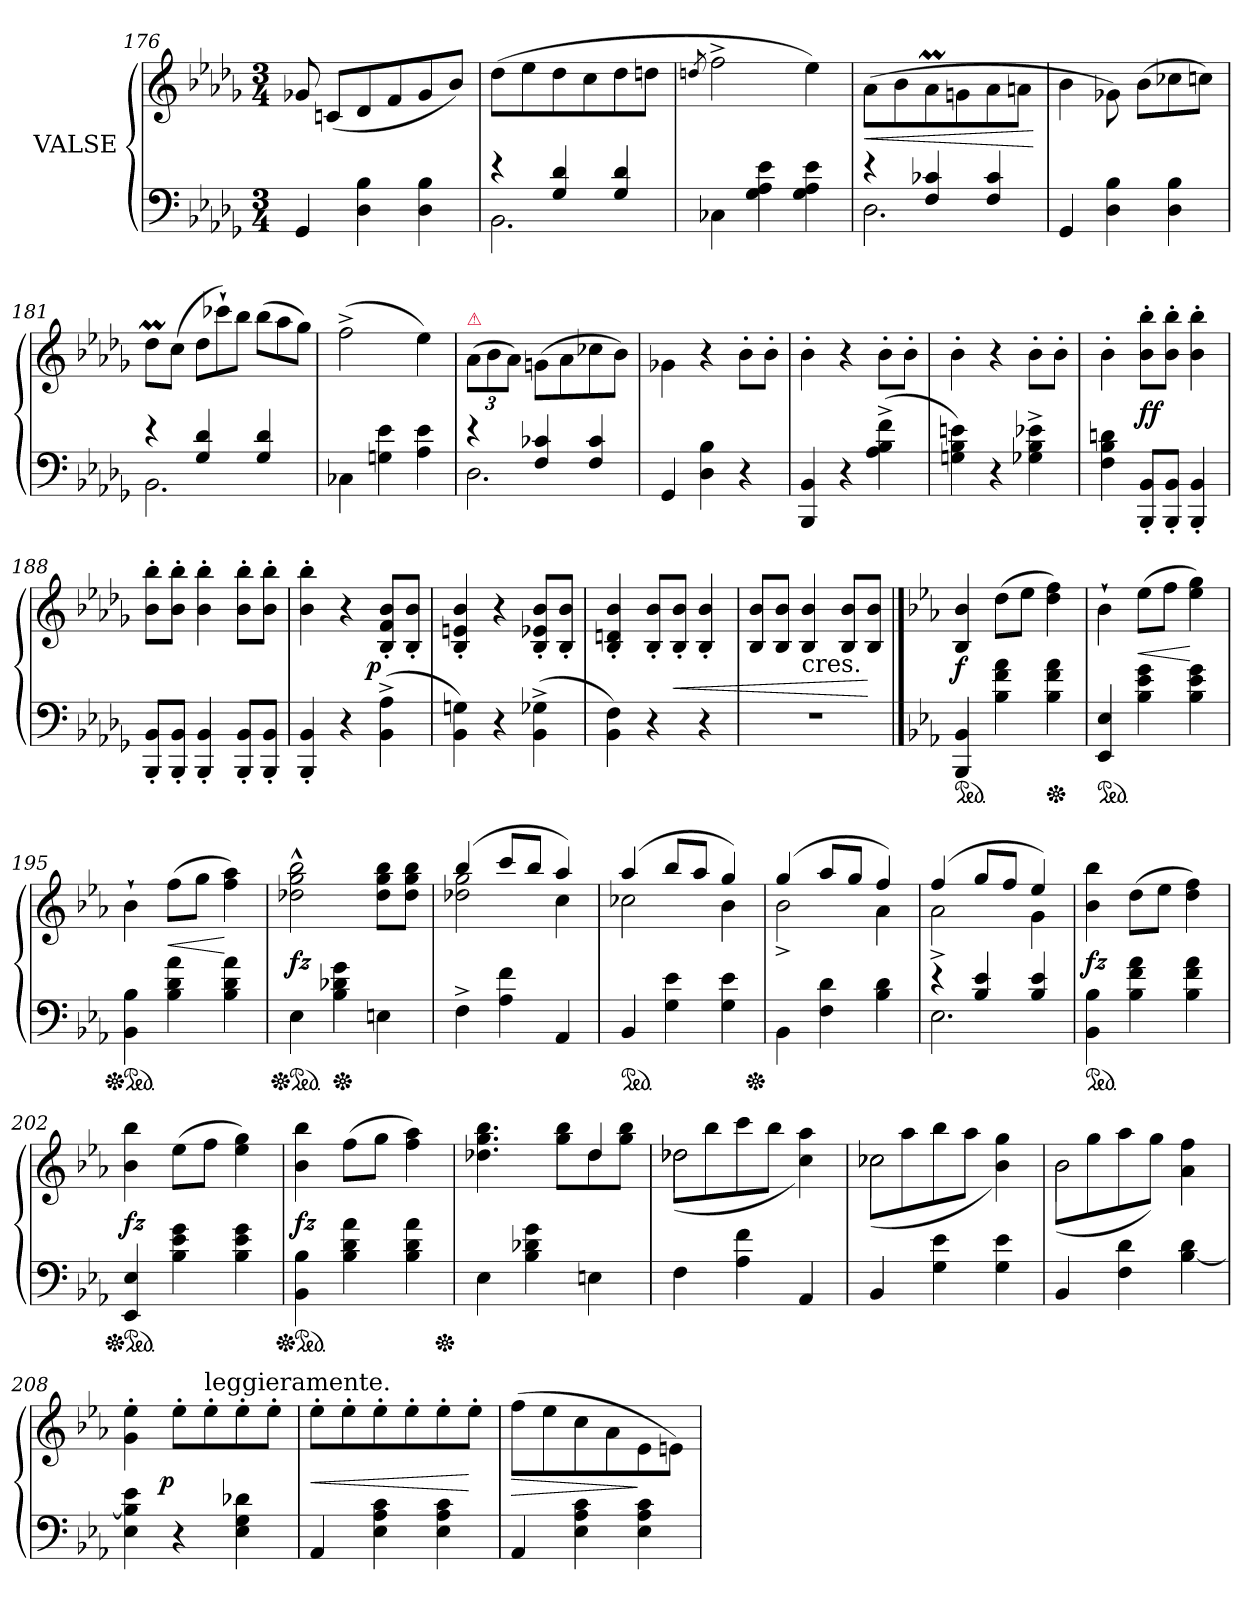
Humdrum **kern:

**kern	**kern	**dynam
*part1	*part1	*part1
*staff2	*staff1	*staff1/2
*I"VALSE	*	*
*clefF4	*clefG2	*
*k[b-e-a-d-g-]	*k[b-e-a-d-g-]	*
*M3/4	*M3/4	*
=176	=176	=176
4GG-	8g-X	.
.	(<8cnL	.
4D- 4B-	8d-	.
.	8f	.
4D- 4B-	8g-	.
.	8b-J)	.
=177	=177	=177
*^	*	*
4re	2.BB-	(8dd-L	.
.	.	8ee-	.
4G- 4d-	.	8dd-	.
.	.	8cc	.
4G- 4d-	.	8dd-	.
.	.	8ddnJ	.
*v	*v	*	*
=178	=178	=178
.	8qddn/	.
4C-X\	2ff^<	.
4G- 4A- 4e-	.	.
4G- 4A- 4e-	4ee-)	.
=179	=179	=179
*^	*	*
4re	2.D-	(8a-L	<
.	.	8b-	.
4F 4c-X	.	8a-M\	.
.	.	8gn	.
4F 4c-	.	8a-	.
.	.	8anJ	.
*v	*v	*	*
.	.	[
=180	=180	=180
4GG-	4b-	.
4D- 4B-	8g-X\)	.
.	(8b-L	.
4D- 4B-	8cc-X	.
.	8ccnJ)	.
=181	=181	=181
*^	*	*
4re	2.BB-	8dd-ML	.
.	.	(8ccJ	.
*	*	*Xtuplet	*
4G- 4d-	.	12dd-L	.
.	.	12ccc-X`)	.
.	.	12bb-J	.
4G- 4d-	.	(12bb-L	.
.	.	12aa-	.
.	.	12gg-J)	.
*v	*v	*	*
=182	=182	=182
4C-X\	(2ff^<	.
4Gn 4e-	.	.
4A- 4e-	4ee-)	.
=183	=183	=183
*^	*	*
*	*	*tuplet	*
!	!	!LO:TX:a:color=crimson:t=⚠	!
4re	2.D-	(12a-\L	.
.	.	12b-	.
.	.	12a-J)	.
4F 4c-X	.	(8gn\L	.
.	.	8a-	.
4F 4c-	.	8cc-X	.
.	.	8b-J)	.
*v	*v	*	*
=184	=184	=184
4GG-	4g-X\	.
4D- 4B-	4r	.
4r	8b-'L	.
.	8b-'J	.
=185	=185	=185
4BBB- 4BB-	4b-'	.
4r	4r	.
(4A-^< 4B-^< 4f^<	8b-'L	.
.	8b-'J	.
=186	=186	=186
4Gn 4B- 4en)	4b-'	.
4r	4r	.
4G-X^< 4B-^< 4e-X^<	8b-'L	.
.	8b-'J	.
=187	=187	=187
4F 4B- 4dn	4b-'	.
8BBB-' 8BB-'L	8b-' 8bb-'L	ff
8BBB-' 8BB-'J	8b-' 8bb-'J	.
4BBB-' 4BB-'	4b-' 4bb-'	.
=188	=188	=188
8BBB-' 8BB-'L	8b-' 8bb-'L	.
8BBB-' 8BB-'J	8b-' 8bb-'J	.
4BBB-' 4BB-'	4b-' 4bb-'	.
8BBB-' 8BB-'L	8b-' 8bb-'L	.
8BBB-' 8BB-'J	8b-' 8bb-'J	.
=189	=189	=189
4BBB-' 4BB-'	4b-' 4bb-'	.
4r	4r	.
!	!	!LO:DY:rj
(4BB-^< 4A-^<	8B-' 8f' 8b-'L	p
.	8B-' 8b-'J	.
=190	=190	=190
4BB- 4Gn)	4B-' 4en' 4b-'	.
4r	4r	.
(4BB-^< 4G-X^<	8B-' 8e-X' 8b-'L	.
.	8B-' 8b-'J	.
=191	=191	=191
4BB- 4F)	4B-' 4dn' 4b-'	.
4r	8B-' 8b-'L	.
.	8B-' 8b-'J	<
4r	4B-' 4b-'	.
=192	=192	=192
2.rF	8B- 8b-L	.
.	8B- 8b-J	.
!	!LO:TX:c:t=cres.	!
.	4B- 4b-	.
.	8B- 8b-L	.
.	8B- 8b-J	[
==193	==193	==193
*k[b-e-a-]	*k[b-e-a-]	*
*ped	*	*
4BBB- 4BB-	4B- 4b-	f
4B- 4f 4a-	(8ddL	.
.	8ee-J	.
*Xped	*	*
4B- 4f 4a-	4dd 4ff)	.
=194	=194	=194
*ped	*	*
4EE- 4E-	4b-`	.
4B- 4e- 4g	(8ee-L	<
.	8ffJ	.
4B- 4e- 4g	4ee- 4gg)	[
=195	=195	=195
*Xped	*	*
*ped	*	*
4BB- 4B-	4b-`	.
4B- 4d 4a-	(8ffL	<
.	8ggJ	.
4B- 4d 4a-	4ff 4aa-)	[
=196	=196	=196
*Xped	*	*
*ped	*	*
4E-	2dd-X^^ 2gg^^ 2bb-^^	fz
*Xped	*	*
4B- 4d-X 4g	.	.
4En	8dd- 8gg 8bb-L	.
.	8dd- 8gg 8bb-J	.
=197	=197	=197
*	*^	*
4F^>	(4bb-	2dd-X 2gg	.
4A- 4f	8cccL	.	.
.	8bb-J	.	.
4AA-	4aa-)	4cc	.
=198	=198	=198	=198
*ped	*	*	*
4BB-	(4aa-	2cc-X	.
4G 4e-	8bb-L	.	.
.	8aa-J	.	.
4G 4e-	4gg)	4b-	.
*Xped	*	*	*
=199	=199	=199	=199
4BB-\	(4gg	2b-^	.
4F 4d	8aa-L	.	.
.	8ggJ	.	.
4B- 4d	4ff)	4a-	.
=200	=200	=200	=200
*^	*	*	*
4re	2.E-	(4ff	2a-^	.
4B- 4e-	.	8ggL	.	.
.	.	8ffJ	.	.
4B- 4e-	.	4ee-)	4g	.
*v	*v	*	*	*
*	*v	*v	*
=201	=201	=201
*ped	*	*
4BB- 4B-	4b- 4bb-	fz
4B- 4f 4a-	(8ddL	.
.	8ee-J	.
4B- 4f 4a-	4dd 4ff)	.
=202	=202	=202
*Xped	*	*
*ped	*	*
4EE- 4E-	4b- 4bb-	fz
4B- 4e- 4g	(8ee-L	.
.	8ffJ	.
4B- 4e- 4g	4ee- 4gg)	.
=203	=203	=203
*Xped	*	*
*ped	*	*
4BB- 4B-	4b- 4bb-	fz
4B- 4d 4a-	(8ffL	.
.	8ggJ	.
4B- 4d 4a-	4ff 4aa-)	.
*Xped	*	*
=204	=204	=204
*	*^	*
4E-	2rbbbyy	4.dd-X 4.gg 4.bb-	.
4B- 4d-X 4g	.	.	.
.	.	8gg 8bb-L	.
4En	4dd-	8dd-	.
.	.	8gg 8bb-J	.
=205	=205	=205	=205
!	!	!LO:N:vis=2	!
4F	2dd-X\	(>8dd-X	.
.	.	8bb-	.
4A- 4f	.	8ccc	.
.	.	8bb-J	.
4AA-	4rbbbyy	4cc 4aa-)	.
=206	=206	=206	=206
!	!	!LO:N:vis=2	!
4BB-	2cc-X\	(>8cc-X	.
.	.	8aa-	.
4G 4e-	.	8bb-	.
.	.	8aa-J	.
4G 4e-	4rgggyy	4b- 4gg)	.
=207	=207	=207	=207
!	!	!LO:N:vis=2	!
4BB-	2b-\	(>8b-	.
.	.	8gg	.
4F 4d	.	8aa-	.
.	.	8ggJ)	.
[4B- 4d	4rgggyy	4a- 4ff	.
*	*v	*v	*
=208	=208	=208
4E- 4B-] 4e-	4g' 4ee-'	.
!	!	!LO:DY:rj
4r	8ee-'L	p
!	!LO:TX:a:t=leggieramente.	!
.	8ee-'	.
4E- 4G 4d-X	8ee-'	.
.	8ee-'J	.
=209	=209	=209
4AA-	8ee-'L	<
.	8ee-'	.
4E- 4A- 4c	8ee-'	.
.	8ee-'	.
4E- 4A- 4c	8ee-'	.
.	8ee-'J	[
=210	=210	=210
4AA-	(8ff\L	>
.	8ee-	.
4E- 4A- 4c	8cc	.
.	8a-	.
4E- 4A- 4c	8e-	]
.	8enJ)	.
=	=	=
*-	*-	*-
